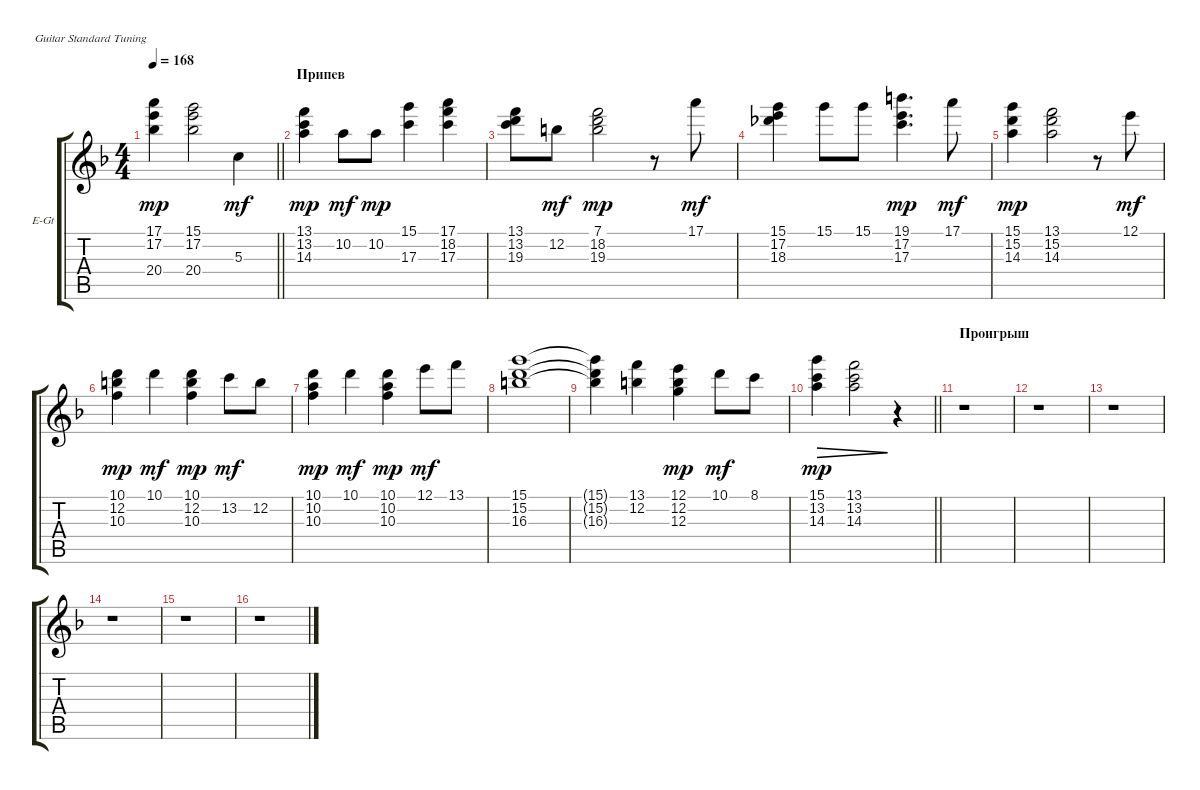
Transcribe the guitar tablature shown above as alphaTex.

\defaultSystemsLayout 4
\bracketExtendMode groupsimilarinstruments
\firstSystemTrackNameOrientation horizontal
\otherSystemsTrackNameOrientation horizontal
\track ("Electric Guitar" "E-Gt") {instrument electricguitarclean}
\staff {score tabs}
\tuning (E4 B3 G3 D3 A2 E2)
\ts (4 4)
\tempo 168
\clef g2
\scale
0.333333
\barLineRight lightlight
\ks f
(17.1 17.2 20.4).4{dy mp} (17.2 20.4 15.1).2 5.3.4{dy mf} |
\section ("" "Припев")
\scale
0.333333 (13.1 13.2 14.3).4{dy mp} 10.2.8{dy mf} 10.2.8{dy mp} (15.1 17.3).4 (17.3 18.2 17.1).4 |
\scale
0.333333 (19.3 13.2 13.1).8 12.2.8{dy mf} (7.1 18.2 19.3).2{dy mp} r.8 17.1.8{dy mf} |
\scale
0.333333 (15.1 17.2 18.3).4 15.1.8 15.1.8 (19.1 17.2 17.3).4{d dy mp} 17.1.8{dy mf} |
\scale
0.333333 (15.1 15.2 14.3).4{dy mp} (14.3 15.2 13.1).2 r.8 12.1.8{dy mf} |
\scale
0.333333 (10.3 12.2 10.1).4{dy mp} 10.1.4{dy mf} (10.1 12.2 10.3).4{dy mp} 13.2.8{dy mf} 12.2.8 |
\scale
0.333333 (10.2 10.3 10.1).4{dy mp} 10.1.4{dy mf} (10.1 10.2 10.3).4{dy mp} 12.1.8{dy mf} 13.1.8 |
\scale
0.333333 (15.2 15.1 16.3).1 |
\scale
0.333333 (16.3{t} 15.2{t} 15.1{t}).4 (13.1 12.2).4 (12.1 12.2 12.3).4{dy mp} 10.1.8{dy mf} 8.1.8 |
\scale
0.333333
\barLineRight lightlight
(13.2 15.1 14.3).4{dec dy mp} (14.3 13.2 13.1).2{dec} r.4 |
\section ("" "Проигрыш")
\scale
0.333333 r.1 |
\scale
0.333333 r.1 |
\scale
0.333333 r.1 |
\scale
0.333333 r.1 |
\scale
0.333333 r.1 |
\scale
0.333333 r.1
